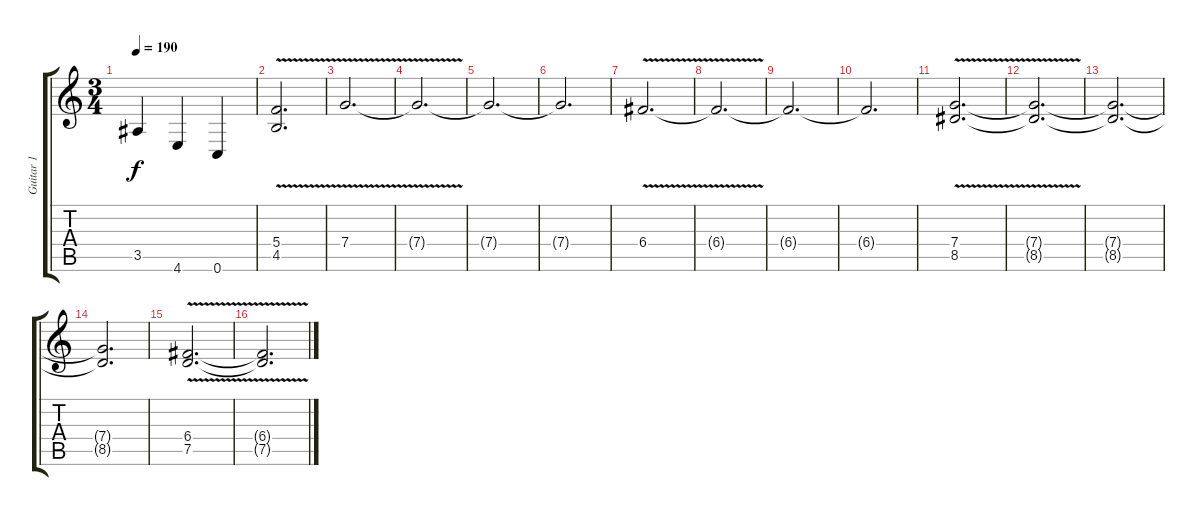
\track ("Guitar 1" "Guitar 1") {instrument distortionguitar}
\staff {score tabs}
\tuning (D4 A3 F3 C3 G2 C2) {hide}
\ts (3 4)
\tempo 190
\clef g2
\ks c
3.5.4{dy f} 4.6.4 0.6.4 |
(5.4{v} 4.5{v}).2{d} |
7.4{v}.2{d balance 8} |
7.4{t}.2{d} |
7.4{t}.2{d} |
7.4{t}.2{d} |
6.4{v}.2{d} |
6.4{t}.2{d} |
6.4{t}.2{d} |
6.4{t}.2{d} |
(7.4{v} 8.5{v}).2{d} |
(7.4{t} 8.5{t}).2{d} |
(7.4{t} 8.5{t}).2{d} |
(7.4{t} 8.5{t}).2{d} |
(6.4{v} 7.5{v}).2{d} |
(6.4{t} 7.5{t}).2{d}
